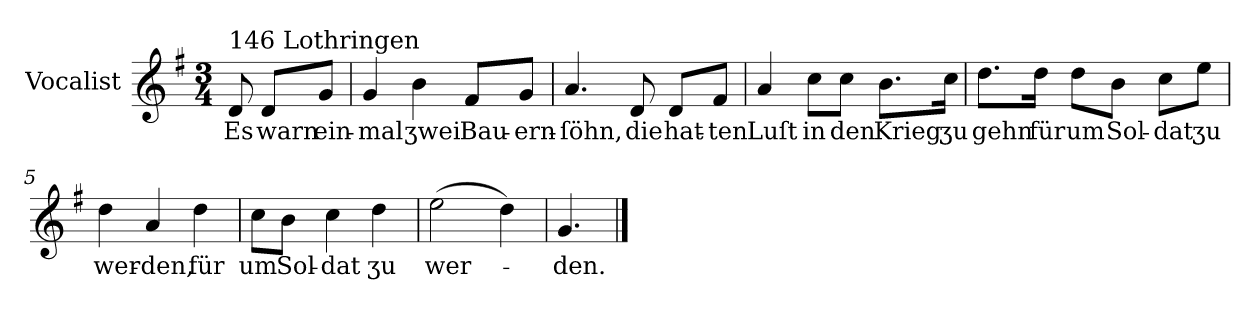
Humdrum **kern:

**kern	**text
*part1	*part1
*staff1	*staff1
*I"Vocalist	*
*k[f#]	*
*G:	*
*M3/4	*
=	=
!LO:TX:a:t=146 Lothringen	!
8d	Es
8dL	warn
8gJ	ein-
=1	=1
4g	-mal
4b	ʒwei
8f#L	Bau-
8gJ	-ern-
=2	=2
4.a	-ſöhn,
8d	die
8dL	hat-
8f#J	-ten
=3	=3
4a	Luſt
8ccL	in
8ccJ	den
8.bL	Krieg
16ccJk	ʒu
=4	=4
8.ddL	gehn
16ddJk	für
8ddL	um
8bJ	Sol-
8ccL	-dat
8eeJ	ʒu
=5	=5
4dd	wer-
4a	-den,
4dd	für
=6	=6
8ccL	um
8bJ	Sol-
4cc	-dat
4dd	ʒu
=7	=7
(2ee	wer-
4dd)	.
=8	=8
4.g	-den.
==	==
*-	*-
